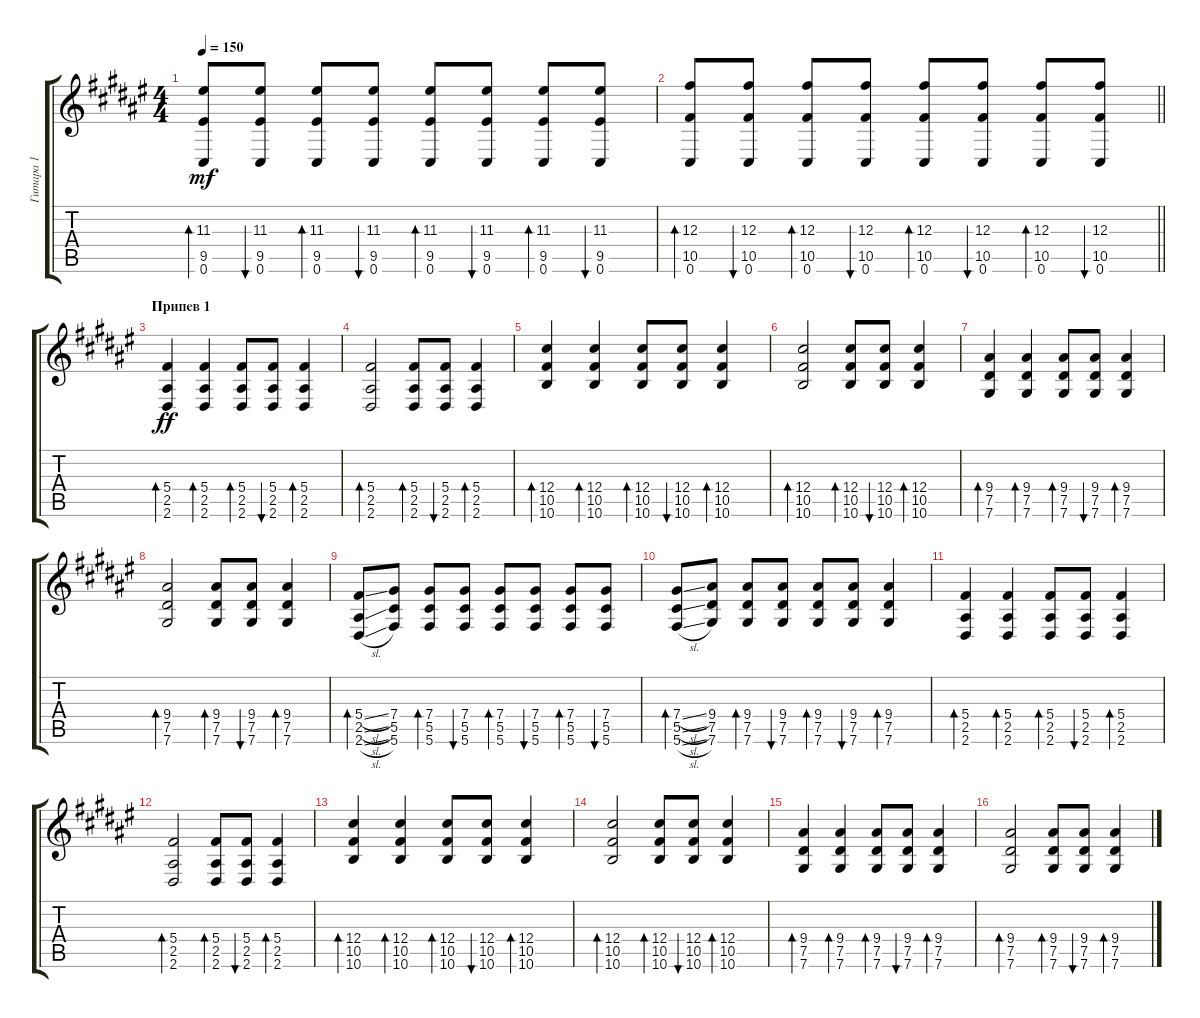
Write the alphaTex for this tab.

\track ("Гитара 1" "Гитара 1") {instrument acousticguitarsteel}
\staff {score tabs}
\tuning (Eb4 Bb3 Gb3 Db3 Ab2 Db2) {hide}
\ts (4 4)
\tempo 150
\clef g2
\ks d#minor
(11.3 9.5 0.6).8{bd 120 dy mf} (11.3 9.5 0.6).8{bu 120} (11.3 9.5 0.6).8{bd 120} (11.3 9.5 0.6).8{bu 120} (11.3 9.5 0.6).8{bd 120} (11.3 9.5 0.6).8{bu 120} (11.3 9.5 0.6).8{bd 120} (11.3 9.5 0.6).8{bu 120} |
\barLineRight lightlight
(12.3 10.5 0.6).8{bd 120} (12.3 10.5 0.6).8{bu 120} (12.3 10.5 0.6).8{bd 120} (12.3 10.5 0.6).8{bu 120} (12.3 10.5 0.6).8{bd 120} (12.3 10.5 0.6).8{bu 120} (12.3 10.5 0.6).8{bd 120} (12.3 10.5 0.6).8{bu 120} |
\section ("" "Припев 1")
(5.4 2.5 2.6).4{bd 60 dy ff} (5.4 2.5 2.6).4{bd 60} (5.4 2.5 2.6).8{bd 60} (5.4 2.5 2.6).8{bu 60} (5.4 2.5 2.6).4{bd 60} |
(5.4 2.5 2.6).2{bd 60} (5.4 2.5 2.6).8{bd 60} (5.4 2.5 2.6).8{bu 60} (5.4 2.5 2.6).4{bd 60} |
(12.4 10.5 10.6).4{bd 60} (12.4 10.5 10.6).4{bd 60} (12.4 10.5 10.6).8{bd 60} (12.4 10.5 10.6).8{bu 60} (12.4 10.5 10.6).4{bd 60} |
(12.4 10.5 10.6).2{bd 60} (12.4 10.5 10.6).8{bd 60} (12.4 10.5 10.6).8{bu 60} (12.4 10.5 10.6).4{bd 60} |
(9.4 7.5 7.6).4{bd 60} (9.4 7.5 7.6).4{bd 60} (9.4 7.5 7.6).8{bd 60} (9.4 7.5 7.6).8{bu 60} (9.4 7.5 7.6).4{bd 60} |
(9.4 7.5 7.6).2{bd 60} (9.4 7.5 7.6).8{bd 60} (9.4 7.5 7.6).8{bu 60} (9.4 7.5 7.6).4{bd 60} |
(5.4{sl} 2.5{sl} 2.6{sl}).8{bd 60} (7.4 5.5 5.6).8 (7.4 5.5 5.6).8{bd 60} (7.4 5.5 5.6).8{bu 60} (7.4 5.5 5.6).8{bd 60} (7.4 5.5 5.6).8{bu 60} (7.4 5.5 5.6).8{bd 60} (7.4 5.5 5.6).8{bu 60} |
(7.4{sl} 5.5{sl} 5.6{sl}).8{bd 60} (9.4 7.5 7.6).8 (9.4 7.5 7.6).8{bd 60} (9.4 7.5 7.6).8{bu 60} (9.4 7.5 7.6).8{bd 60} (9.4 7.5 7.6).8{bu 60} (9.4 7.5 7.6).4{bd 60} |
(5.4 2.5 2.6).4{bd 60} (5.4 2.5 2.6).4{bd 60} (5.4 2.5 2.6).8{bd 60} (5.4 2.5 2.6).8{bu 60} (5.4 2.5 2.6).4{bd 60} |
(5.4 2.5 2.6).2{bd 60} (5.4 2.5 2.6).8{bd 60} (5.4 2.5 2.6).8{bu 60} (5.4 2.5 2.6).4{bd 60} |
(12.4 10.5 10.6).4{bd 60} (12.4 10.5 10.6).4{bd 60} (12.4 10.5 10.6).8{bd 60} (12.4 10.5 10.6).8{bu 60} (12.4 10.5 10.6).4{bd 60} |
(12.4 10.5 10.6).2{bd 60} (12.4 10.5 10.6).8{bd 60} (12.4 10.5 10.6).8{bu 60} (12.4 10.5 10.6).4{bd 60} |
(9.4 7.5 7.6).4{bd 60} (9.4 7.5 7.6).4{bd 60} (9.4 7.5 7.6).8{bd 60} (9.4 7.5 7.6).8{bu 60} (9.4 7.5 7.6).4{bd 60} |
(9.4 7.5 7.6).2{bd 60} (9.4 7.5 7.6).8{bd 60} (9.4 7.5 7.6).8{bu 60} (9.4 7.5 7.6).4{bd 60}
